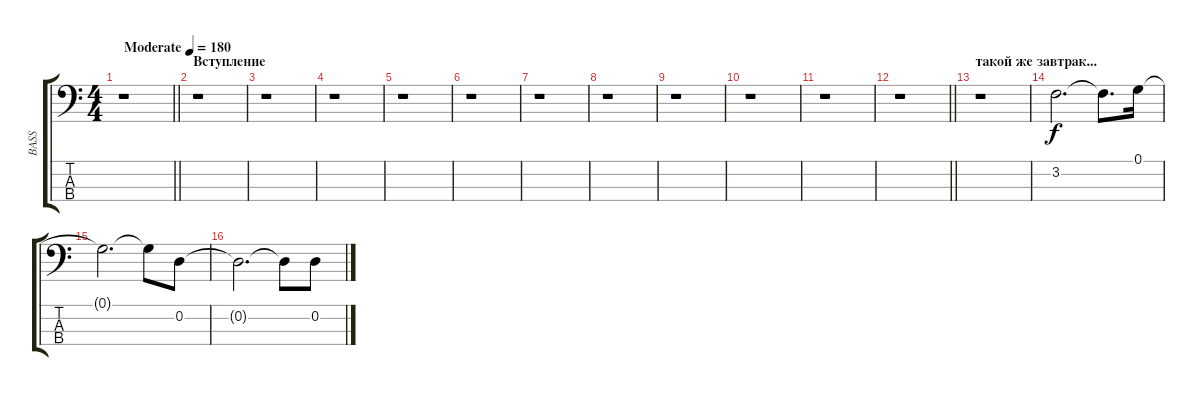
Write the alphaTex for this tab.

\track ("BASS" "BASS") {instrument synthbass2}
\staff {score tabs}
\tuning (G2 D2 A1 E1) {hide}
\ts (4 4)
\tempo (180 "Moderate")
\clef f4
\barLineRight lightlight
\ks c
r.1{dy f instrument synthbass2} |
\section ("" "Вступление")
r.1 |
r.1 |
r.1 |
r.1 |
r.1 |
r.1 |
r.1 |
r.1 |
r.1 |
r.1 |
\barLineRight lightlight
r.1 |
\section ("" "такой же завтрак...")
r.1 |
3.2.2{d} 3.2{t}.8{d} 0.1.16 |
0.1{t}.2{d} 0.1{t}.8 0.2.8 |
0.2{t}.2{d} 0.2{t}.8 0.2.8
